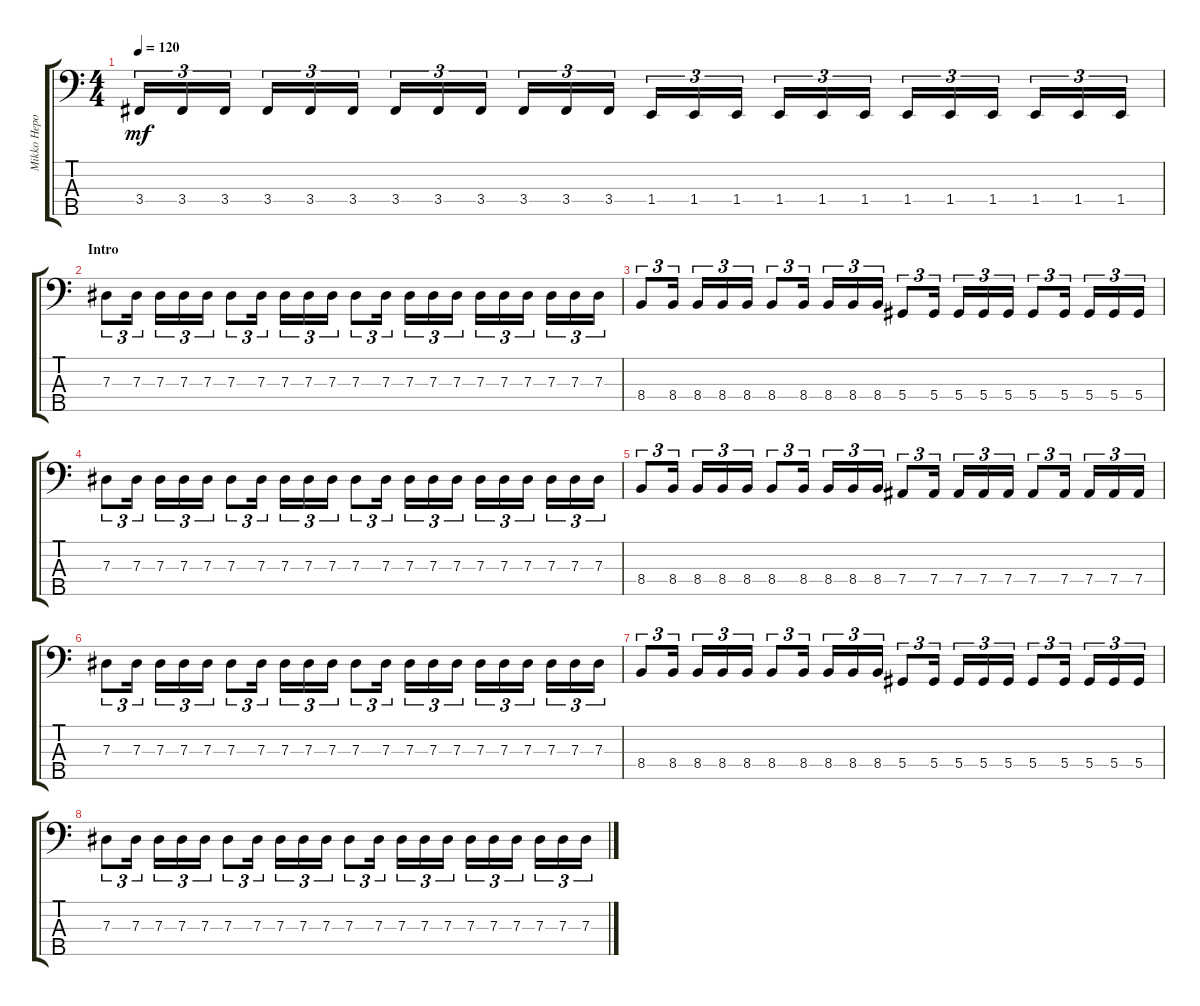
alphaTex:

\track ("Mikko Hepo-Oja (bass)" "Mikko Hepo") {instrument electricbasspick}
\staff {score tabs}
\tuning (Gb2 Db2 Ab1 Eb1 Bb0) {hide}
\ts (4 4)
\tempo 120
\clef f4
\ks c
3.4.16{tu (3 2) dy mf} 3.4.16{tu (3 2)} 3.4.16{tu (3 2)} 3.4.16{tu (3 2)} 3.4.16{tu (3 2)} 3.4.16{tu (3 2)} 3.4.16{tu (3 2)} 3.4.16{tu (3 2)} 3.4.16{tu (3 2)} 3.4.16{tu (3 2)} 3.4.16{tu (3 2)} 3.4.16{tu (3 2)} 1.4.16{tu (3 2)} 1.4.16{tu (3 2)} 1.4.16{tu (3 2)} 1.4.16{tu (3 2)} 1.4.16{tu (3 2)} 1.4.16{tu (3 2)} 1.4.16{tu (3 2)} 1.4.16{tu (3 2)} 1.4.16{tu (3 2)} 1.4.16{tu (3 2)} 1.4.16{tu (3 2)} 1.4.16{tu (3 2)} |
\section ("" "Intro")
7.3.8{tu (3 2)} 7.3.16{tu (3 2)} 7.3.16{tu (3 2)} 7.3.16{tu (3 2)} 7.3.16{tu (3 2)} 7.3.8{tu (3 2)} 7.3.16{tu (3 2)} 7.3.16{tu (3 2)} 7.3.16{tu (3 2)} 7.3.16{tu (3 2)} 7.3.8{tu (3 2)} 7.3.16{tu (3 2)} 7.3.16{tu (3 2)} 7.3.16{tu (3 2)} 7.3.16{tu (3 2)} 7.3.16{tu (3 2)} 7.3.16{tu (3 2)} 7.3.16{tu (3 2)} 7.3.16{tu (3 2)} 7.3.16{tu (3 2)} 7.3.16{tu (3 2)} |
8.4.8{tu (3 2)} 8.4.16{tu (3 2)} 8.4.16{tu (3 2)} 8.4.16{tu (3 2)} 8.4.16{tu (3 2)} 8.4.8{tu (3 2)} 8.4.16{tu (3 2)} 8.4.16{tu (3 2)} 8.4.16{tu (3 2)} 8.4.16{tu (3 2)} 5.4.8{tu (3 2)} 5.4.16{tu (3 2)} 5.4.16{tu (3 2)} 5.4.16{tu (3 2)} 5.4.16{tu (3 2)} 5.4.8{tu (3 2)} 5.4.16{tu (3 2)} 5.4.16{tu (3 2)} 5.4.16{tu (3 2)} 5.4.16{tu (3 2)} |
7.3.8{tu (3 2)} 7.3.16{tu (3 2)} 7.3.16{tu (3 2)} 7.3.16{tu (3 2)} 7.3.16{tu (3 2)} 7.3.8{tu (3 2)} 7.3.16{tu (3 2)} 7.3.16{tu (3 2)} 7.3.16{tu (3 2)} 7.3.16{tu (3 2)} 7.3.8{tu (3 2)} 7.3.16{tu (3 2)} 7.3.16{tu (3 2)} 7.3.16{tu (3 2)} 7.3.16{tu (3 2)} 7.3.16{tu (3 2)} 7.3.16{tu (3 2)} 7.3.16{tu (3 2)} 7.3.16{tu (3 2)} 7.3.16{tu (3 2)} 7.3.16{tu (3 2)} |
8.4.8{tu (3 2)} 8.4.16{tu (3 2)} 8.4.16{tu (3 2)} 8.4.16{tu (3 2)} 8.4.16{tu (3 2)} 8.4.8{tu (3 2)} 8.4.16{tu (3 2)} 8.4.16{tu (3 2)} 8.4.16{tu (3 2)} 8.4.16{tu (3 2)} 7.4.8{tu (3 2)} 7.4.16{tu (3 2)} 7.4.16{tu (3 2)} 7.4.16{tu (3 2)} 7.4.16{tu (3 2)} 7.4.8{tu (3 2)} 7.4.16{tu (3 2)} 7.4.16{tu (3 2)} 7.4.16{tu (3 2)} 7.4.16{tu (3 2)} |
7.3.8{tu (3 2)} 7.3.16{tu (3 2)} 7.3.16{tu (3 2)} 7.3.16{tu (3 2)} 7.3.16{tu (3 2)} 7.3.8{tu (3 2)} 7.3.16{tu (3 2)} 7.3.16{tu (3 2)} 7.3.16{tu (3 2)} 7.3.16{tu (3 2)} 7.3.8{tu (3 2)} 7.3.16{tu (3 2)} 7.3.16{tu (3 2)} 7.3.16{tu (3 2)} 7.3.16{tu (3 2)} 7.3.16{tu (3 2)} 7.3.16{tu (3 2)} 7.3.16{tu (3 2)} 7.3.16{tu (3 2)} 7.3.16{tu (3 2)} 7.3.16{tu (3 2)} |
8.4.8{tu (3 2)} 8.4.16{tu (3 2)} 8.4.16{tu (3 2)} 8.4.16{tu (3 2)} 8.4.16{tu (3 2)} 8.4.8{tu (3 2)} 8.4.16{tu (3 2)} 8.4.16{tu (3 2)} 8.4.16{tu (3 2)} 8.4.16{tu (3 2)} 5.4.8{tu (3 2)} 5.4.16{tu (3 2)} 5.4.16{tu (3 2)} 5.4.16{tu (3 2)} 5.4.16{tu (3 2)} 5.4.8{tu (3 2)} 5.4.16{tu (3 2)} 5.4.16{tu (3 2)} 5.4.16{tu (3 2)} 5.4.16{tu (3 2)} |
7.3.8{tu (3 2)} 7.3.16{tu (3 2)} 7.3.16{tu (3 2)} 7.3.16{tu (3 2)} 7.3.16{tu (3 2)} 7.3.8{tu (3 2)} 7.3.16{tu (3 2)} 7.3.16{tu (3 2)} 7.3.16{tu (3 2)} 7.3.16{tu (3 2)} 7.3.8{tu (3 2)} 7.3.16{tu (3 2)} 7.3.16{tu (3 2)} 7.3.16{tu (3 2)} 7.3.16{tu (3 2)} 7.3.16{tu (3 2)} 7.3.16{tu (3 2)} 7.3.16{tu (3 2)} 7.3.16{tu (3 2)} 7.3.16{tu (3 2)} 7.3.16{tu (3 2)}
